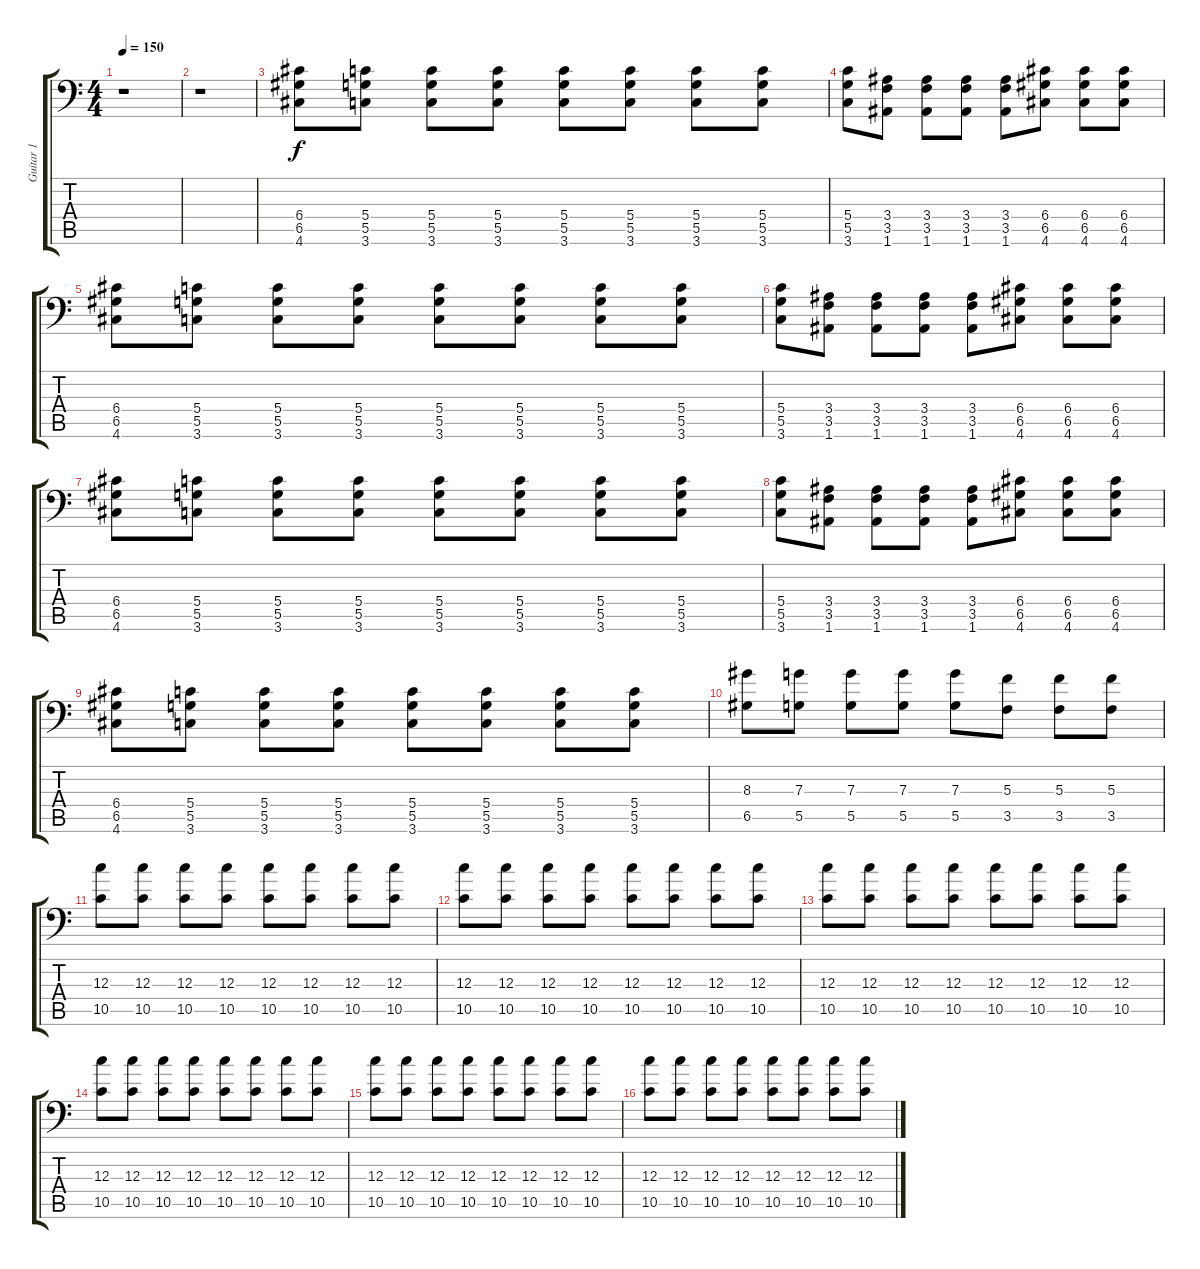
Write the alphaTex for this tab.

\track ("Guitar 1" "Guitar 1") {instrument distortionguitar}
\staff {score tabs}
\tuning (A3 E3 C3 G2 D2 A1) {hide}
\ts (4 4)
\tempo 150
\clef f4
\ks c
r.1{dy f instrument distortionguitar} |
r.1 |
(6.4 6.5 4.6).8 (5.4 5.5 3.6).8 (5.4 5.5 3.6).8 (5.4 5.5 3.6).8 (5.4 5.5 3.6).8 (5.4 5.5 3.6).8 (5.4 5.5 3.6).8 (5.4 5.5 3.6).8 |
(5.4 5.5 3.6).8 (3.4 3.5 1.6).8 (3.4 3.5 1.6).8 (3.4 3.5 1.6).8 (3.4 3.5 1.6).8 (6.4 6.5 4.6).8 (6.4 6.5 4.6).8 (6.4 6.5 4.6).8 |
(6.4 6.5 4.6).8 (5.4 5.5 3.6).8 (5.4 5.5 3.6).8 (5.4 5.5 3.6).8 (5.4 5.5 3.6).8 (5.4 5.5 3.6).8 (5.4 5.5 3.6).8 (5.4 5.5 3.6).8 |
(5.4 5.5 3.6).8 (3.4 3.5 1.6).8 (3.4 3.5 1.6).8 (3.4 3.5 1.6).8 (3.4 3.5 1.6).8 (6.4 6.5 4.6).8 (6.4 6.5 4.6).8 (6.4 6.5 4.6).8 |
(6.4 6.5 4.6).8 (5.4 5.5 3.6).8 (5.4 5.5 3.6).8 (5.4 5.5 3.6).8 (5.4 5.5 3.6).8 (5.4 5.5 3.6).8 (5.4 5.5 3.6).8 (5.4 5.5 3.6).8 |
(5.4 5.5 3.6).8 (3.4 3.5 1.6).8 (3.4 3.5 1.6).8 (3.4 3.5 1.6).8 (3.4 3.5 1.6).8 (6.4 6.5 4.6).8 (6.4 6.5 4.6).8 (6.4 6.5 4.6).8 |
(6.4 6.5 4.6).8 (5.4 5.5 3.6).8 (5.4 5.5 3.6).8 (5.4 5.5 3.6).8 (5.4 5.5 3.6).8 (5.4 5.5 3.6).8 (5.4 5.5 3.6).8 (5.4 5.5 3.6).8 |
(8.3 6.5).8 (7.3 5.5).8 (7.3 5.5).8 (7.3 5.5).8 (7.3 5.5).8 (5.3 3.5).8 (5.3 3.5).8 (5.3 3.5).8 |
(12.3 10.5).8{volume 10} (12.3 10.5).8 (12.3 10.5).8 (12.3 10.5).8 (12.3 10.5).8 (12.3 10.5).8 (12.3 10.5).8 (12.3 10.5).8 |
(12.3 10.5).8 (12.3 10.5).8 (12.3 10.5).8 (12.3 10.5).8 (12.3 10.5).8 (12.3 10.5).8 (12.3 10.5).8 (12.3 10.5).8 |
(12.3 10.5).8 (12.3 10.5).8 (12.3 10.5).8 (12.3 10.5).8 (12.3 10.5).8 (12.3 10.5).8 (12.3 10.5).8 (12.3 10.5).8 |
(12.3 10.5).8 (12.3 10.5).8 (12.3 10.5).8 (12.3 10.5).8 (12.3 10.5).8 (12.3 10.5).8 (12.3 10.5).8 (12.3 10.5).8 |
(12.3 10.5).8 (12.3 10.5).8 (12.3 10.5).8 (12.3 10.5).8 (12.3 10.5).8 (12.3 10.5).8 (12.3 10.5).8 (12.3 10.5).8 |
(12.3 10.5).8 (12.3 10.5).8 (12.3 10.5).8 (12.3 10.5).8 (12.3 10.5).8 (12.3 10.5).8 (12.3 10.5).8 (12.3 10.5).8
